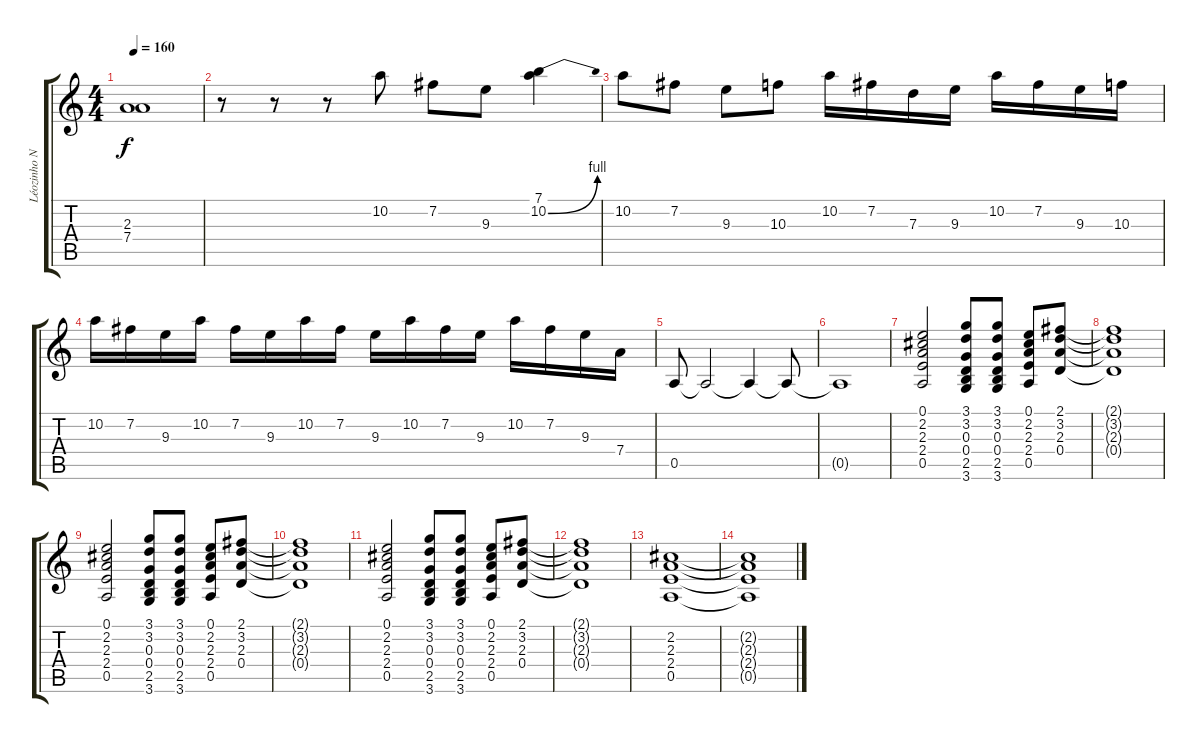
\track ("Léozinho Nastácia" "Léozinho N") {instrument electricguitarclean}
\staff {score tabs}
\tuning (E4 B3 G3 D3 A2 E2) {hide}
\ts (4 4)
\tempo 160
\clef g2
\ks c
(2.3{t} 7.4{t}).1{dy f} |
r.8 r.8 r.8 10.2.8 7.2.8 9.3.8 (7.1 10.2{be (bend 0 0 60 4)}).4 |
10.2.8 7.2.8 9.3.8 10.3.8 10.2.16 7.2.16 7.3.16 9.3.16 10.2.16 7.2.16 9.3.16 10.3.16 |
10.2.16 7.2.16 9.3.16 10.2.16 7.2.16 9.3.16 10.2.16 7.2.16 9.3.16 10.2.16 7.2.16 9.3.16 10.2.16 7.2.16 9.3.16 7.4.16 |
0.5.8 0.5{t}.2 0.5{t}.4 0.5{t}.8 |
0.5{t}.1 |
(0.1 2.2 2.3 2.4 0.5).2{volume 10 instrument electricguitarjazz} (3.1 3.2 0.3 0.4 2.5 3.6).8 (3.1 3.2 0.3 0.4 2.5 3.6).8 (0.1 2.2 2.3 2.4 0.5).8 (2.1 3.2 2.3 0.4).8 |
(2.1{t} 3.2{t} 2.3{t} 0.4{t}).1 |
(0.1 2.2 2.3 2.4 0.5).2 (3.1 3.2 0.3 0.4 2.5 3.6).8 (3.1 3.2 0.3 0.4 2.5 3.6).8 (0.1 2.2 2.3 2.4 0.5).8 (2.1 3.2 2.3 0.4).8 |
(2.1{t} 3.2{t} 2.3{t} 0.4{t}).1 |
(0.1 2.2 2.3 2.4 0.5).2 (3.1 3.2 0.3 0.4 2.5 3.6).8 (3.1 3.2 0.3 0.4 2.5 3.6).8 (0.1 2.2 2.3 2.4 0.5).8 (2.1 3.2 2.3 0.4).8 |
(2.1{t} 3.2{t} 2.3{t} 0.4{t}).1 |
(2.2 2.3 2.4 0.5).1 |
(2.2{t} 2.3{t} 2.4{t} 0.5{t}).1
